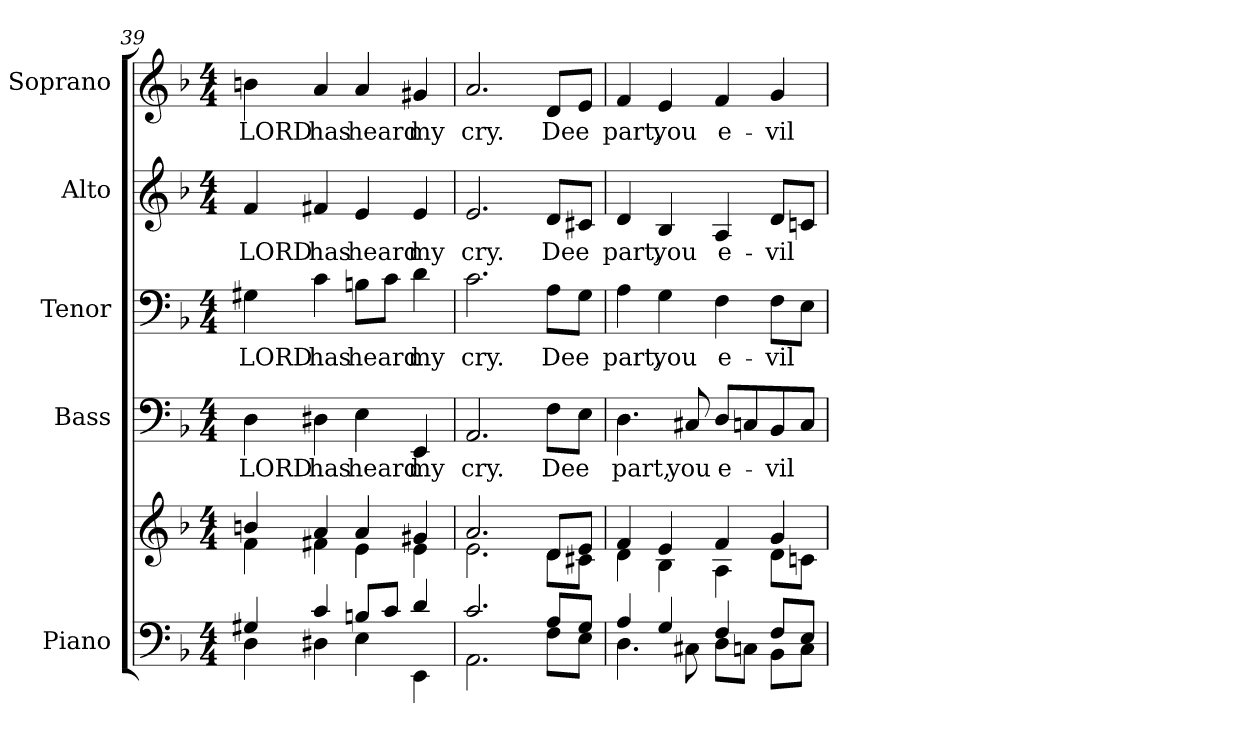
**kern	**kern	**kern	**text	**kern	**text	**kern	**text	**kern	**text
*part5	*part5	*part4	*part4	*part3	*part3	*part2	*part2	*part1	*part1
*staff6	*staff5	*staff4	*staff4	*staff3	*staff3	*staff2	*staff2	*staff1	*staff1
*I"Piano	*	*I"Bass	*	*I"Tenor	*	*I"Alto	*	*I"Soprano	*
*I'Pno.	*	*I'B.	*	*I'T.	*	*I'A.	*	*I'S.	*
!!LO:PB:g=z
*clefF4	*clefG2	*clefF4	*	*clefF4	*	*clefG2	*	*clefG2	*
*k[b-]	*k[b-]	*k[b-]	*	*k[b-]	*	*k[b-]	*	*k[b-]	*
*F:	*F:	*F:	*	*F:	*	*F:	*	*F:	*
*M4/4	*M4/4	*M4/4	*	*M4/4	*	*M4/4	*	*M4/4	*
=39	=39	=39	=39	=39	=39	=39	=39	=39	=39
*^	*^	*	*	*	*	*	*	*	*
!	!	!	!	!	!LO:LY:b:color=#000000	!	!	!	!	!	!
!	!	!	!	!	!	!	!LO:LY:b:color=#000000	!	!	!	!
!	!	!	!	!	!	!	!	!	!LO:LY:b:color=#000000	!	!
!	!	!	!	!	!	!	!	!	!	!	!LO:LY:b:color=#000000
4G#Xi/	4Di\	4bni/	4fi\	4Di\	LORD	4G#Xi\	LORD	4fi/	LORD	4bni\	LORD
!	!	!	!	!	!LO:LY:b:color=#000000	!	!	!	!	!	!
!	!	!	!	!	!	!	!LO:LY:b:color=#000000	!	!	!	!
!	!	!	!	!	!	!	!	!	!LO:LY:b:color=#000000	!	!
!	!	!	!	!	!	!	!	!	!	!	!LO:LY:b:color=#000000
4ci/	4D#Xi\	4ai/	4f#Xi\	4D#Xi\	has	4ci\	has	4f#Xi/	has	4ai/	has
!	!	!	!	!	!LO:LY:b:color=#000000	!	!	!	!	!	!
!	!	!	!	!	!	!	!LO:LY:b:color=#000000	!	!	!	!
!	!	!	!	!	!	!	!	!	!LO:LY:b:color=#000000	!	!
!	!	!	!	!	!	!	!	!	!	!	!LO:LY:b:color=#000000
8Bni/L	4Ei\	4ai/	4ei\	4Ei\	heard	8Bni\L	heard	4ei/	heard	4ai/	heard
8ci/J	.	.	.	.	.	8ci\J	.	.	.	.	.
!	!	!	!	!	!LO:LY:b:color=#000000	!	!	!	!	!	!
!	!	!	!	!	!	!	!LO:LY:b:color=#000000	!	!	!	!
!	!	!	!	!	!	!	!	!	!LO:LY:b:color=#000000	!	!
!	!	!	!	!	!	!	!	!	!	!	!LO:LY:b:color=#000000
4di/	4EEi\	4g#Xi/	4ei\	4EEi/	my	4di\	my	4ei/	my	4g#Xi/	my
=40	=40	=40	=40	=40	=40	=40	=40	=40	=40	=40	=40
!	!	!	!	!	!LO:LY:b:color=#000000	!	!	!	!	!	!
!	!	!	!	!	!	!	!LO:LY:b:color=#000000	!	!	!	!
!	!	!	!	!	!	!	!	!	!LO:LY:b:color=#000000	!	!
!	!	!	!	!	!	!	!	!	!	!	!LO:LY:b:color=#000000
2.ci/	2.AAi\	2.ai/	2.ei\	2.AAi/	cry.	2.ci\	cry.	2.ei/	cry.	2.ai/	cry.
!	!	!	!	!	!LO:LY:b:color=#000000	!	!	!	!	!	!
!	!	!	!	!	!	!	!LO:LY:b:color=#000000	!	!	!	!
!	!	!	!	!	!	!	!	!	!LO:LY:b:color=#000000	!	!
!	!	!	!	!	!	!	!	!	!	!	!LO:LY:b:color=#000000
8Ai/L	8Fi\L	8di/L	8di\L	8Fi\L	Dee	8Ai\L	Dee	8di/L	Dee	8di/L	Dee
8Gi/J	8Ei\J	8ei/J	8c#Xi\J	8Ei\J	.	8Gi\J	.	8c#Xi/J	.	8ei/J	.
!!LO:PB:g=z
=41	=41	=41	=41	=41	=41	=41	=41	=41	=41	=41	=41
!	!	!	!	!	!LO:LY:b:color=#000000	!	!	!	!	!	!
!	!	!	!	!	!	!	!LO:LY:b:color=#000000	!	!	!	!
!	!	!	!	!	!	!	!	!	!LO:LY:b:color=#000000	!	!
!	!	!	!	!	!	!	!	!	!	!	!LO:LY:b:color=#000000
4Ai/	4.Di\	4fi/	4di\	4.Di\	part,	4Ai\	part,	4di/	part,	4fi/	part,
!	!	!	!	!	!	!	!LO:LY:b:color=#000000	!	!	!	!
!	!	!	!	!	!	!	!	!	!LO:LY:b:color=#000000	!	!
!	!	!	!	!	!	!	!	!	!	!	!LO:LY:b:color=#000000
4Gi/	.	4ei/	4B-i\	.	.	4Gi\	you	4B-i/	you	4ei/	you
!	!	!	!	!	!LO:LY:b:color=#000000	!	!	!	!	!	!
.	8C#Xi\	.	.	8C#Xi/	you	.	.	.	.	.	.
!	!	!	!	!	!LO:LY:b:color=#000000	!	!	!	!	!	!
!	!	!	!	!	!	!	!LO:LY:b:color=#000000	!	!	!	!
!	!	!	!	!	!	!	!	!	!LO:LY:b:color=#000000	!	!
!	!	!	!	!	!	!	!	!	!	!	!LO:LY:b:color=#000000
4Fi/	8Di\L	4fi/	4Ai\	8Di/L	e-	4Fi\	e-	4Ai/	e-	4fi/	e-
.	8Cni\J	.	.	8Cni/	.	.	.	.	.	.	.
!	!	!	!	!	!LO:LY:b:color=#000000	!	!	!	!	!	!
!	!	!	!	!	!	!	!LO:LY:b:color=#000000	!	!	!	!
!	!	!	!	!	!	!	!	!	!LO:LY:b:color=#000000	!	!
!	!	!	!	!	!	!	!	!	!	!	!LO:LY:b:color=#000000
8Fi/L	8BB-i\L	4gi/	8di\L	8BB-i/	-vil	8Fi\L	-vil	8di/L	-vil	4gi/	-vil
8Ei/J	8Ci\J	.	8cni\J	8Ci/J	.	8Ei\J	.	8cni/J	.	.	.
*v	*v	*	*	*	*	*	*	*	*	*	*
*	*v	*v	*	*	*	*	*	*	*	*
=	=	=	=	=	=	=	=	=	=
*-	*-	*-	*-	*-	*-	*-	*-	*-	*-
